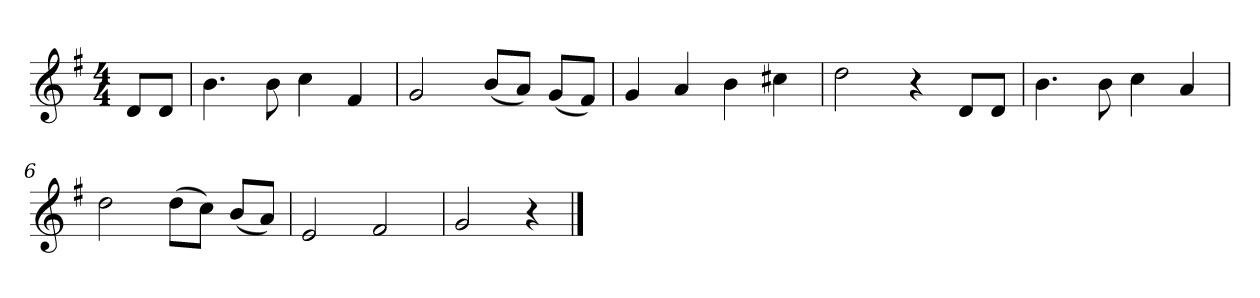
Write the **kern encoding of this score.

**kern
*part1
*staff1
*k[f#]
*M4/4
*MM120
=
8dL
8dJ
=1
4.b
8b
4cc
4f#
=2
2g
(8bL
8aJ)
(8gL
8f#J)
=3
4g
4a
4b
4cc#X
=4
2dd
4r
8dL
8dJ
=5
4.b
8b
4cc
4a
=6
2dd
(8ddL
8ccJ)
(8bL
8aJ)
=7
2e
2f#
=8
2g
4r
==
*-
